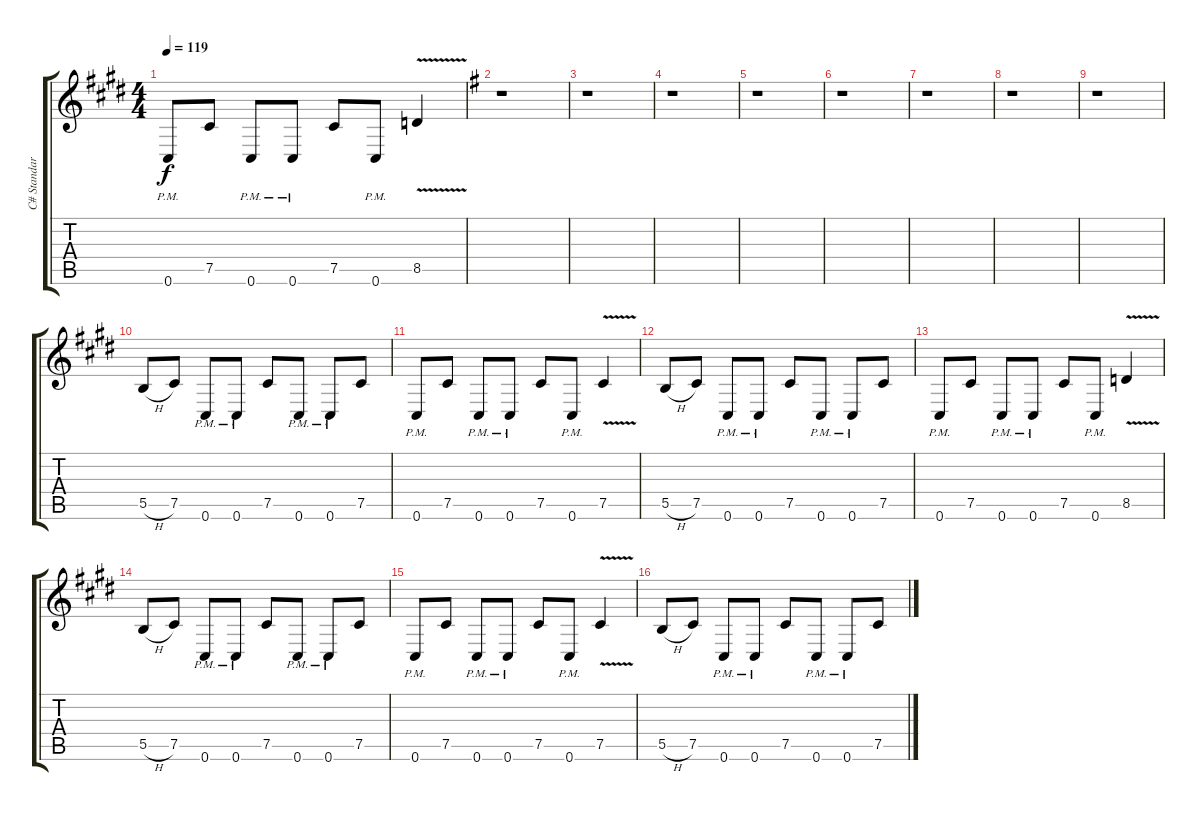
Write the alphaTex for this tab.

\track ("C# Standard Tuning Distortion" "C# Standar") {instrument distortionguitar}
\staff {score tabs}
\tuning (Db4 Ab3 E3 B2 Gb2 Db2) {hide}
\ts (4 4)
\tempo 119
\clef g2
\ks e
0.6{pm}.8{dy f} 7.5.8 0.6{pm}.8 0.6{pm}.8 7.5.8 0.6{pm}.8 8.5{v}.4 |
\ks g
r.1 |
r.1 |
r.1 |
r.1 |
r.1 |
r.1 |
r.1 |
r.1 |
\ks e
5.5{h}.8 7.5.8 0.6{pm}.8 0.6{pm}.8 7.5.8 0.6{pm}.8 0.6{pm}.8 7.5.8 |
0.6{pm}.8 7.5.8 0.6{pm}.8 0.6{pm}.8 7.5.8 0.6{pm}.8 7.5{v}.4 |
5.5{h}.8 7.5.8 0.6{pm}.8 0.6{pm}.8 7.5.8 0.6{pm}.8 0.6{pm}.8 7.5.8 |
0.6{pm}.8 7.5.8 0.6{pm}.8 0.6{pm}.8 7.5.8 0.6{pm}.8 8.5{v}.4 |
5.5{h}.8 7.5.8 0.6{pm}.8 0.6{pm}.8 7.5.8 0.6{pm}.8 0.6{pm}.8 7.5.8 |
0.6{pm}.8 7.5.8 0.6{pm}.8 0.6{pm}.8 7.5.8 0.6{pm}.8 7.5{v}.4 |
5.5{h}.8 7.5.8 0.6{pm}.8 0.6{pm}.8 7.5.8 0.6{pm}.8 0.6{pm}.8 7.5.8
